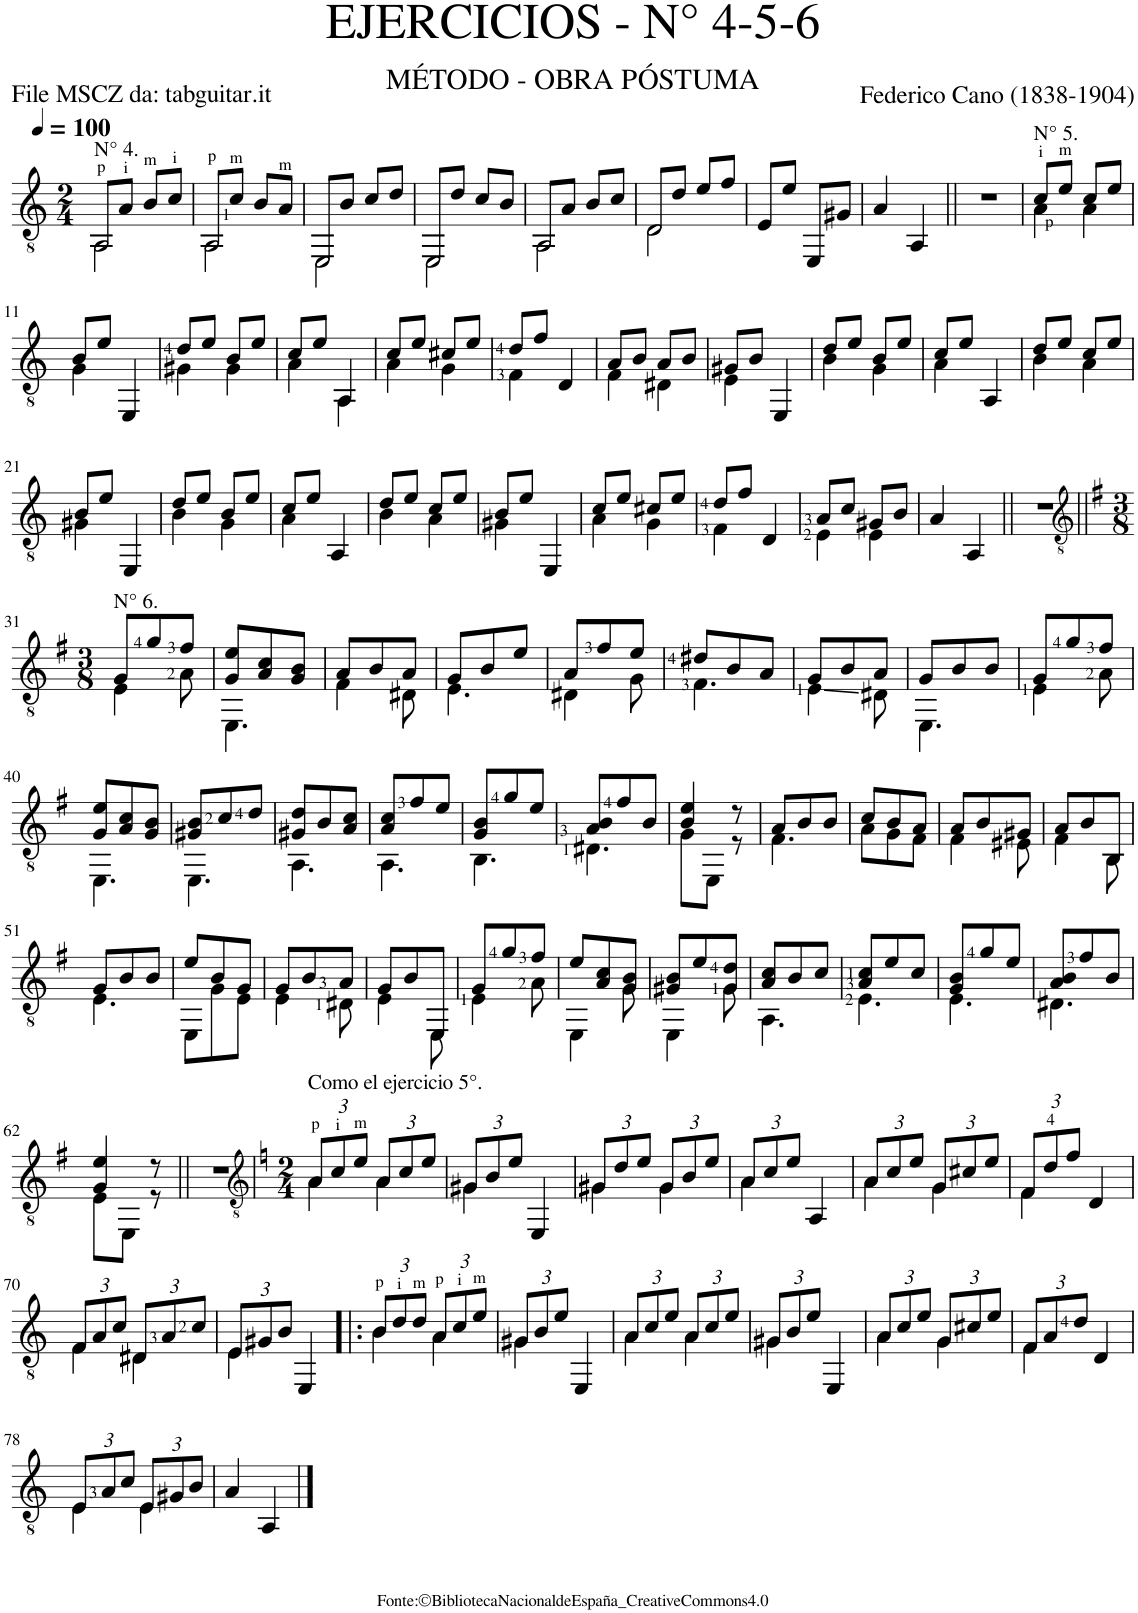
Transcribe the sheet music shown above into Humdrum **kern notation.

**kern
*part1
*staff1
*I"Guitar
*I'Guit.
*clefGv2
*k[]
*M2/4
*MM100
=1
!LO:TX:a:t=N° 4.
!LO:N:head=open
*^
8AA/L	2AA\
8A/J	.
8B/L	.
8c/J	.
=2	=2
!LO:N:head=open	!
8AA/L	2AA\
8c/J	.
8B/L	.
8A/J	.
=3	=3
!LO:N:head=open	!
8EE/L	2EE\
8B/J	.
8c/L	.
8d/J	.
=4	=4
!LO:N:head=open	!
8EE/L	2EE\
8d/J	.
8c/L	.
8B/J	.
=5	=5
!LO:N:head=open	!
8AA/L	2AA\
8A/J	.
8B/L	.
8c/J	.
=6	=6
!LO:N:head=open	!
8D/L	2D\
8d/J	.
8e/L	.
8f/J	.
*v	*v
=7
8E/L
8e/J
8EE/L
8G#X/J
=8
4A/
4AA/
=9||
2r
=10
*^
!LO:TX:a:t=N° 5.	!
8c/L	4A\
8e/J	.
8c/L	4A\
8e/J	.
!!LO:LB:g=z	!!
=11	=11
8B/L	4G\
8e/J	.
4EE/	4ryy
=12	=12
8d/L	4G#X\
8e/J	.
8B/L	4G#\
8e/J	.
=13	=13
8c/L	4A\
8e/J	.
4AA/	4AA\
=14	=14
8c/L	4A\
8e/J	.
8c#X/L	4G\
8e/J	.
=15	=15
8d/L	4F\
8f/J	.
4D/	4ryy
=16	=16
8A/L	4F\
8B/J	.
8A/L	4D#X\
8B/J	.
=17	=17
8G#X/L	4E\
8B/J	.
4EE/	4ryy
=18	=18
8d/L	4B\
8e/J	.
8B/L	4G\
8e/J	.
=19	=19
8c/L	4A\
8e/J	.
4AA/	4ryy
=20	=20
8d/L	4B\
8e/J	.
8c/L	4A\
8e/J	.
!!LO:LB:g=z	!!
=21	=21
8B/L	4G#X\
8e/J	.
4EE/	4ryy
=22	=22
8d/L	4B\
8e/J	.
8B/L	4G\
8e/J	.
=23	=23
8c/L	4A\
8e/J	.
4AA/	4ryy
=24	=24
8d/L	4B\
8e/J	.
8c/L	4A\
8e/J	.
=25	=25
8B/L	4G#X\
8e/J	.
4EE/	4ryy
=26	=26
8c/L	4A\
8e/J	.
8c#X/L	4G\
8e/J	.
=27	=27
8d/L	4F\
8f/J	.
4D/	4ryy
=28	=28
8A/L	4E\
8c/J	.
8G#X/L	4E\
8B/J	.
*v	*v
=29
4A/
4AA/
=30||
2r
!!LO:LB:g=z
=31||
*clefGv2
*k[f#]
*M3/8
*^
!LO:TX:a:t=N° 6.	!
8G/L	4E\
8g/	.
8f#/J	8A\
=32	=32
8G/ 8e/L	4.EE\
8A/ 8c/	.
8G/ 8B/J	.
=33	=33
8A/L	4F#\
8B/	.
8A/J	8D#X\
=34	=34
8G/L	4.E\
8B/	.
8e/J	.
=35	=35
8A/L	4D#X\
8f#/	.
8e/J	8G\
=36	=36
8d#X/L	4.F#\
8B/	.
8A/J	.
=37	=37
8G/L	4E\
8B/	.
8A/J	8D#X\
=38	=38
8G/L	4.EE\
8B/	.
8B/J	.
=39	=39
8G/L	4E\
8g/	.
8f#/J	8A\
!!LO:LB:g=z	!!
=40	=40
8G/ 8e/L	4.EE\
8A/ 8c/	.
8G/ 8B/J	.
=41	=41
8G#X/ 8B/L	4.EE\
8c/	.
8d/J	.
=42	=42
8G#X/ 8d/L	4.AA\
8B/	.
8A/ 8c/J	.
=43	=43
8A/ 8c/L	4.AA\
8f#/	.
8e/J	.
=44	=44
8G/ 8B/L	4.BB\
8g/	.
8e/J	.
=45	=45
8A/ 8B/L	4.D#X\
8f#/	.
8B/J	.
=46	=46
4B/ 4e/	8G\L
.	8EE\J
8r	8r
=47	=47
8A/L	4.F#\
8B/	.
8B/J	.
=48	=48
8c/L	8A\L
8B/	8G\
8A/J	8F#\J
=49	=49
8A/L	4F#\
8B/	.
8G#X/J	8E#X\
=50	=50
8A/L	4F#\
8B/	.
8BB/J	8BB\
!!LO:LB:g=z	!!
=51	=51
8G/L	4.E\
8B/	.
8B/J	.
=52	=52
8e/L	8EE\L
8B/	8G\
8G/J	8E\J
=53	=53
8G/L	4E\
8B/	.
8A/J	8D#X\
=54	=54
8G/L	4E\
8B/	.
8EE/J	8EE\
=55	=55
8G/L	4E\
8g/	.
8f#/J	8A\
=56	=56
8e/L	4EE\
8A/ 8c/	.
8G/ 8B/J	8G\
=57	=57
8G#X/ 8B/L	4EE\
8e/	.
8G#/ 8d/J	8G#\
=58	=58
8A/ 8c/L	4.AA\
8B/	.
8c/J	.
=59	=59
8A/ 8c/L	4.E\
8e/	.
8c/J	.
=60	=60
8G/ 8B/L	4.E\
8g/	.
8e/J	.
=61	=61
8A/ 8B/L	4.D#X\
8f#/	.
8B/J	.
!!LO:LB:g=z	!!
=62	=62
4G/ 4e/	8E\L
.	8EE\J
8r	8r
*v	*v
=63||
4.r
=64
*clefGv2
*k[]
*M2/4
*Xbrackettup
*^
!LO:TX:a:t=Como el ejercicio 5°.	!
12A/L	4A\
12c/	.
12e/J	.
12A/L	4A\
12c/	.
12e/J	.
=65	=65
12G#X/L	4G#\
12B/	.
12e/J	.
4EE/	4ryy
=66	=66
12G#X/L	4G#\
12d/	.
12e/J	.
12G#/L	4G#\
12B/	.
12e/J	.
=67	=67
12A/L	4A\
12c/	.
12e/J	.
4AA/	4ryy
=68	=68
12A/L	4A\
12c/	.
12e/J	.
12G/L	4G\
12c#X/	.
12e/J	.
=69	=69
12F/L	4F\
12d/	.
12f/J	.
4D/	4ryy
!!LO:LB:g=z	!!
=70	=70
12F/L	4F\
12A/	.
12c/J	.
12D#X/L	4D#\
12A/	.
12c/J	.
=71	=71
12E/L	4E\
12G#X/	.
12B/J	.
4EE/	4ryy
=72!|:	=72!|:
12B/L	4B\
12d/	.
12d/J	.
12A/L	4A\
12c/	.
12e/J	.
=73	=73
12G#X/L	4G#\
12B/	.
12e/J	.
4EE/	4ryy
=74	=74
12A/L	4A\
12c/	.
12e/J	.
12A/L	4A\
12c/	.
12e/J	.
=75	=75
12G#X/L	4G#\
12B/	.
12e/J	.
4EE/	4ryy
=76	=76
12A/L	4A\
12c/	.
12e/J	.
12G/L	4G\
12c#X/	.
12e/J	.
=77	=77
12F/L	4F\
12A/	.
12d/J	.
4D/	4ryy
!!LO:LB:g=z	!!
=78	=78
12E/L	4E\
12A/	.
12c/J	.
12E/L	4E\
12G#X/	.
12B/J	.
*v	*v
=79
4A/
4AA/
==
*-
